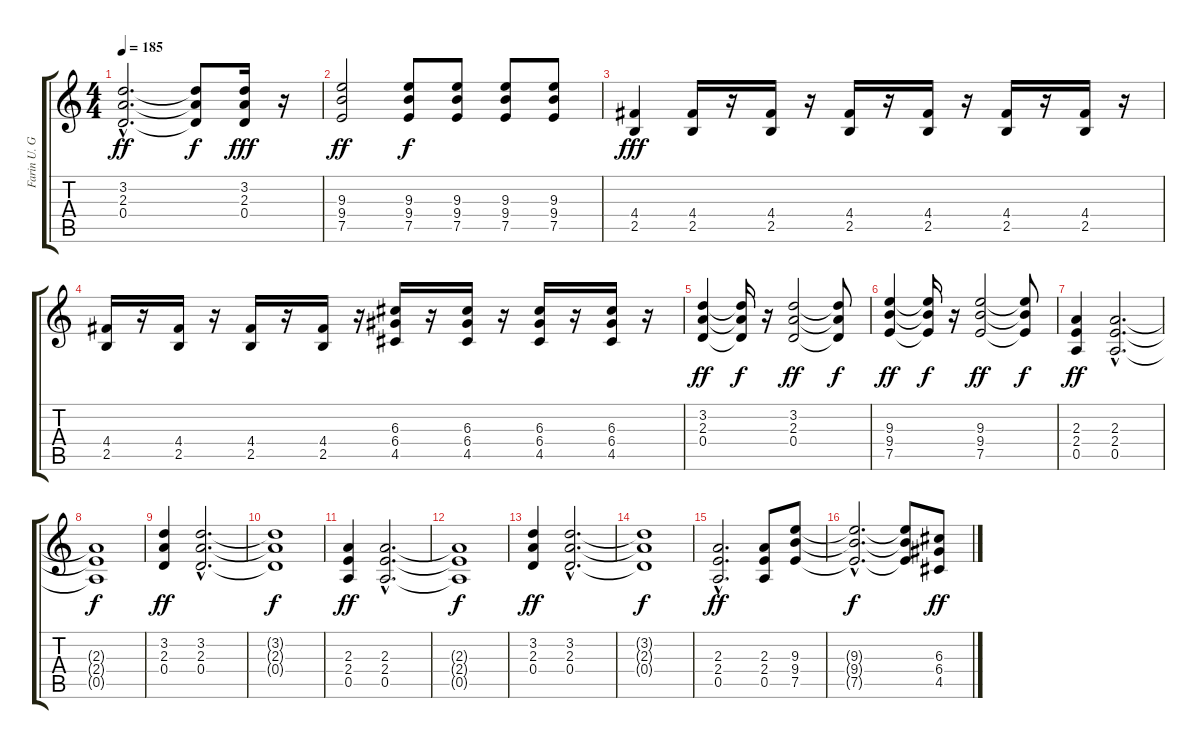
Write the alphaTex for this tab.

\track ("Farin U. Guitar 2" "Farin U. G") {instrument overdrivenguitar}
\staff {score tabs}
\tuning (E4 B3 G3 D3 A2 E2) {hide}
\ts (4 4)
\tempo 185
\clef g2
\ks c
(3.2{hac} 2.3{hac} 0.4{hac}).2{d dy ff} (3.2{t} 2.3{t} 0.4{t}).8{dy f} (3.2 2.3 0.4).16{dy fff} r.16 |
(9.3 9.4 7.5).2{dy ff} (9.3 9.4 7.5).8{dy f} (9.3 9.4 7.5).8 (9.3 9.4 7.5).8 (9.3 9.4 7.5).8 |
(4.4 2.5).4{dy fff} (4.4 2.5).16 r.16 (4.4 2.5).16 r.16 (4.4 2.5).16 r.16 (4.4 2.5).16 r.16 (4.4 2.5).16 r.16 (4.4 2.5).16 r.16 |
(4.4 2.5).16 r.16 (4.4 2.5).16 r.16 (4.4 2.5).16 r.16 (4.4 2.5).16 r.16 (6.3 6.4 4.5).16 r.16 (6.3 6.4 4.5).16 r.16 (6.3 6.4 4.5).16 r.16 (6.3 6.4 4.5).16 r.16 |
(3.2 2.3 0.4).4{dy ff} (3.2{t} 2.3{t} 0.4{t}).16{dy f} r.16 (3.2 2.3 0.4).2{dy ff} (3.2{t} 2.3{t} 0.4{t}).8{dy f} |
(9.3 9.4 7.5).4{dy ff} (9.3{t} 9.4{t} 7.5{t}).16{dy f} r.16 (9.3 9.4 7.5).2{dy ff} (9.3{t} 9.4{t} 7.5{t}).8{dy f} |
(2.3 2.4 0.5).4{dy ff} (2.3{hac} 2.4{hac} 0.5{hac}).2{d} |
(2.3{t} 2.4{t} 0.5{t}).1{dy f} |
(3.2 2.3 0.4).4{dy ff} (3.2{hac} 2.3{hac} 0.4{hac}).2{d} |
(3.2{t} 2.3{t} 0.4{t}).1{dy f} |
(2.3 2.4 0.5).4{dy ff} (2.3{hac} 2.4{hac} 0.5{hac}).2{d} |
(2.3{t} 2.4{t} 0.5{t}).1{dy f} |
(3.2 2.3 0.4).4{dy ff} (3.2{hac} 2.3{hac} 0.4{hac}).2{d} |
(3.2{t} 2.3{t} 0.4{t}).1{dy f} |
(2.3{hac} 2.4{hac} 0.5{hac}).2{d dy ff} (2.3 2.4 0.5).8 (9.3 9.4 7.5).8 |
(9.3{hac t} 9.4{hac t} 7.5{hac t}).2{d dy f} (9.3{t} 9.4{t} 7.5{t}).8 (6.3 6.4 4.5).8{dy ff}
